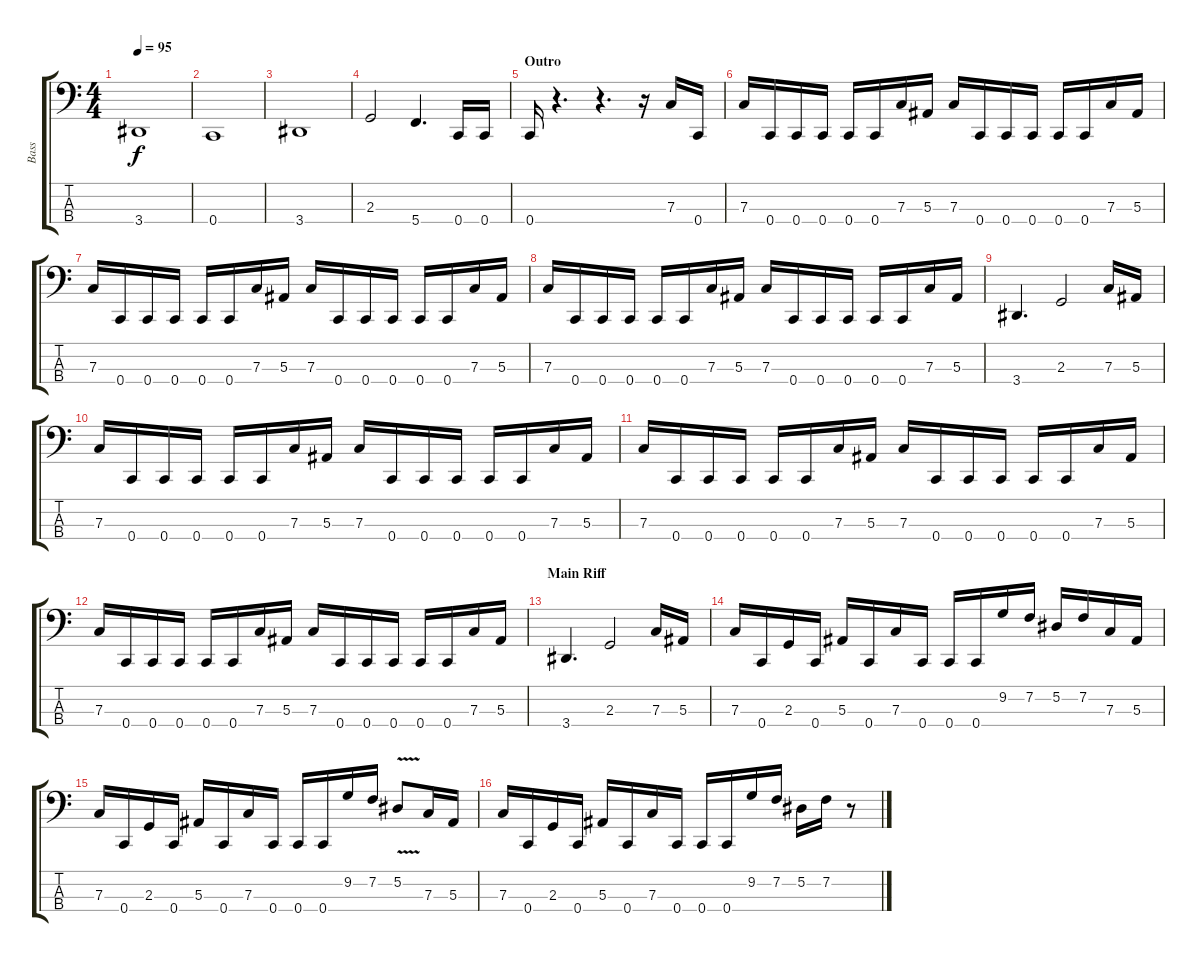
\track ("Bass" "Bass") {instrument electricbasspick}
\staff {score tabs}
\tuning (Eb2 Bb1 F1 C1) {hide}
\ts (4 4)
\tempo 95
\clef f4
\ks c
3.4.1{dy f} |
0.4.1 |
3.4.1 |
2.3.2 5.4.4{d} 0.4.16 0.4.16 |
\section ("" "Outro")
0.4.16 r.4{d} r.4{d} r.16 7.3.16 0.4.16 |
7.3.16 0.4.16 0.4.16 0.4.16 0.4.16 0.4.16 7.3.16 5.3.16 7.3.16 0.4.16 0.4.16 0.4.16 0.4.16 0.4.16 7.3.16 5.3.16 |
7.3.16 0.4.16 0.4.16 0.4.16 0.4.16 0.4.16 7.3.16 5.3.16 7.3.16 0.4.16 0.4.16 0.4.16 0.4.16 0.4.16 7.3.16 5.3.16 |
7.3.16 0.4.16 0.4.16 0.4.16 0.4.16 0.4.16 7.3.16 5.3.16 7.3.16 0.4.16 0.4.16 0.4.16 0.4.16 0.4.16 7.3.16 5.3.16 |
3.4.4{d} 2.3.2 7.3.16 5.3.16 |
7.3.16 0.4.16 0.4.16 0.4.16 0.4.16 0.4.16 7.3.16 5.3.16 7.3.16 0.4.16 0.4.16 0.4.16 0.4.16 0.4.16 7.3.16 5.3.16 |
7.3.16 0.4.16 0.4.16 0.4.16 0.4.16 0.4.16 7.3.16 5.3.16 7.3.16 0.4.16 0.4.16 0.4.16 0.4.16 0.4.16 7.3.16 5.3.16 |
7.3.16 0.4.16 0.4.16 0.4.16 0.4.16 0.4.16 7.3.16 5.3.16 7.3.16 0.4.16 0.4.16 0.4.16 0.4.16 0.4.16 7.3.16 5.3.16 |
\section ("" "Main Riff")
3.4.4{d} 2.3.2 7.3.16 5.3.16 |
7.3.16 0.4.16 2.3.16 0.4.16 5.3.16 0.4.16 7.3.16 0.4.16 0.4.16 0.4.16 9.2.16 7.2.16 5.2.16 7.2.16 7.3.16 5.3.16 |
7.3.16 0.4.16 2.3.16 0.4.16 5.3.16 0.4.16 7.3.16 0.4.16 0.4.16 0.4.16 9.2.16 7.2.16 5.2{v}.8 7.3.16 5.3.16 |
7.3.16 0.4.16 2.3.16 0.4.16 5.3.16 0.4.16 7.3.16 0.4.16 0.4.16 0.4.16 9.2.16 7.2.16 5.2.16 7.2.16 r.8
